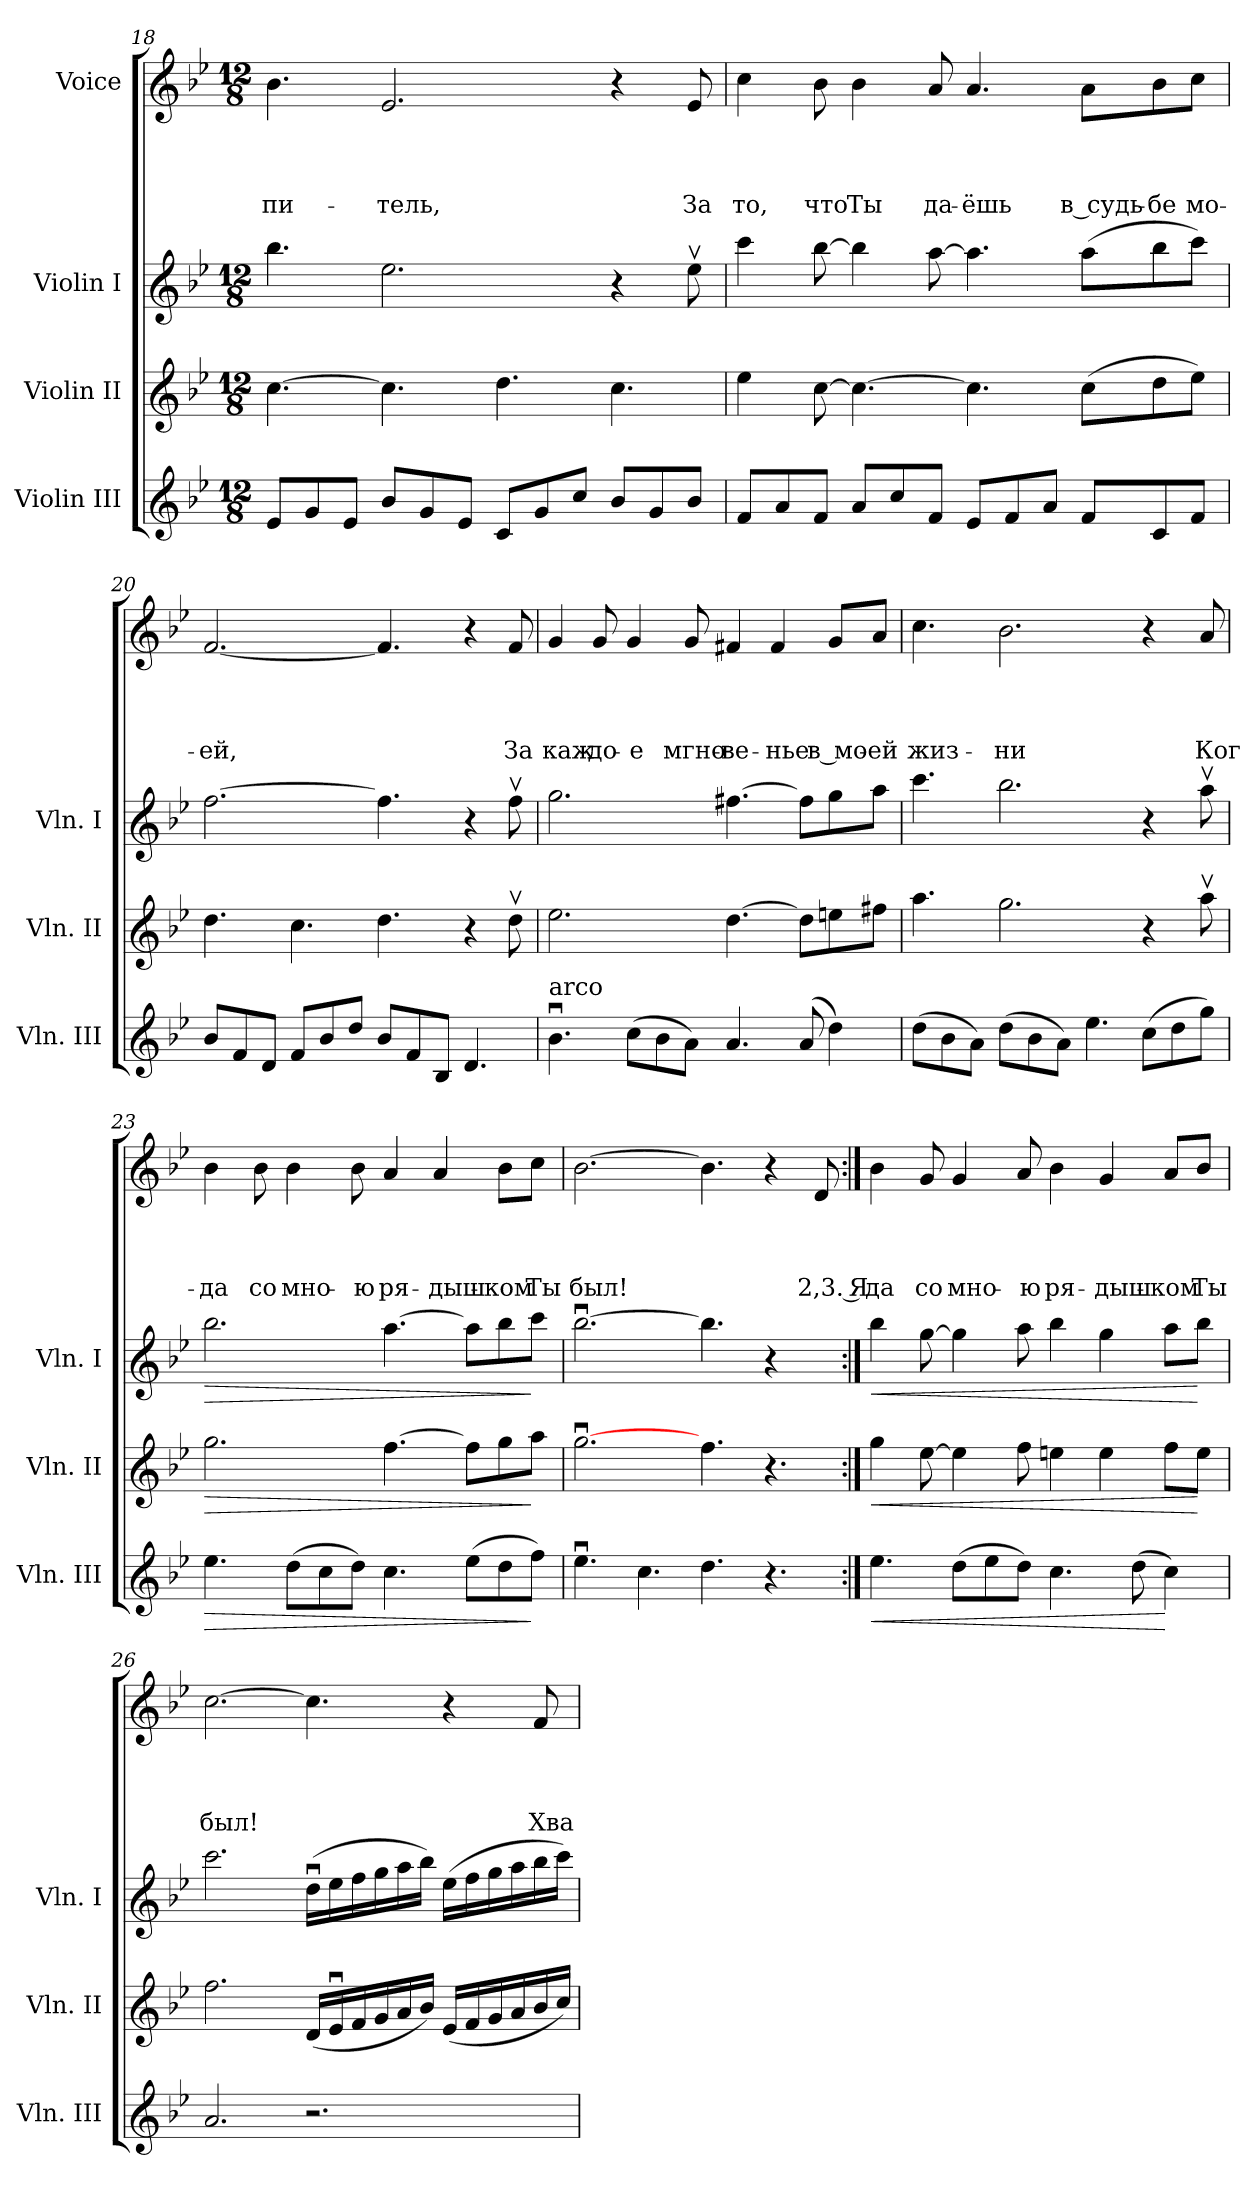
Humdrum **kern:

**kern	**dynam	**kern	**dynam	**kern	**dynam	**kern	**text	**text	**text	**text
*part4	*part4	*part3	*part3	*part2	*part2	*part1	*part1	*part1	*part1	*part1
*staff4	*staff4	*staff3	*staff3	*staff2	*staff2	*staff1	*staff1	*staff1	*staff1	*staff1
*I"Violin III	*	*I"Violin II	*	*I"Violin I	*	*I"Voice	*	*	*	*
*I'Vln. III	*	*I'Vln. II	*	*I'Vln. I	*	*	*	*	*	*
*clefG2	*	*clefG2	*	*clefG2	*	*clefG2	*	*	*	*
*k[b-e-]	*	*k[b-e-]	*	*k[b-e-]	*	*k[b-e-]	*	*	*	*
*B-:	*	*B-:	*	*B-:	*	*B-:	*	*	*	*
*M12/8	*	*M12/8	*	*M12/8	*	*M12/8	*	*	*	*
=18	=18	=18	=18	=18	=18	=18	=18	=18	=18	=18
!	!	!	!	!	!	!	!	!	!	!LO:LY:b
8e-/L	.	[4.cc\	.	4.bb-\	.	4.b-\	.	.	.	-пи-
8g/	.	.	.	.	.	.	.	.	.	.
8e-/J	.	.	.	.	.	.	.	.	.	.
!	!	!	!	!	!	!	!	!	!	!LO:LY:b
8b-/L	.	4.cc\]	.	2.ee-\	.	2.e-/	.	.	.	-тель,
8g/	.	.	.	.	.	.	.	.	.	.
8e-/J	.	.	.	.	.	.	.	.	.	.
8c/L	.	4.dd\	.	.	.	.	.	.	.	.
8g/	.	.	.	.	.	.	.	.	.	.
8cc/J	.	.	.	.	.	.	.	.	.	.
8b-/L	.	4.cc\	.	4r	.	4r	.	.	.	.
8g/	.	.	.	.	.	.	.	.	.	.
!	!	!	!	!	!	!	!	!	!	!LO:LY:b
8b-/J	.	.	.	8ee-v>\	.	8e-/	.	.	.	За
=19	=19	=19	=19	=19	=19	=19	=19	=19	=19	=19
!	!	!	!	!	!	!	!	!	!	!LO:LY:b
8f/L	.	4ee-\	.	4ccc\	.	4cc\	.	.	.	то,
8a/	.	.	.	.	.	.	.	.	.	.
!	!	!	!	!	!	!	!	!	!	!LO:LY:b
8f/J	.	[8cc\	.	[8bb-\	.	8b-\	.	.	.	что
!	!	!	!	!	!	!	!	!	!	!LO:LY:b
8a/L	.	4.cc\_	.	4bb-\]	.	4b-\	.	.	.	Ты
8cc/	.	.	.	.	.	.	.	.	.	.
!	!	!	!	!	!	!	!	!	!	!LO:LY:b
8f/J	.	.	.	[8aa\	.	8a/	.	.	.	да-
!	!	!	!	!	!	!	!	!	!	!LO:LY:b
8e-/L	.	4.cc\]	.	4.aa\]	.	4.a/	.	.	.	-ёшь
8f/	.	.	.	.	.	.	.	.	.	.
8a/J	.	.	.	.	.	.	.	.	.	.
!	!	!	!	!	!	!	!	!	!	!LO:LY:b
8f/L	.	(>8cc\L	.	(>8aa\L	.	8a\L	.	.	.	в судь-
!	!	!	!	!	!	!	!	!	!	!LO:LY:b
8c/	.	8dd\	.	8bb-\	.	8b-\	.	.	.	-бе
!	!	!	!	!	!	!	!	!	!	!LO:LY:b
8f/J	.	8ee-\J)	.	8ccc\J)	.	8cc\J	.	.	.	мо-
!!LO:PB:g=z
=20	=20	=20	=20	=20	=20	=20	=20	=20	=20	=20
!	!	!	!	!	!	!	!	!	!	!LO:LY:b
8b-/L	.	4.dd\	.	[2.ff\	.	[2.f/	.	.	.	-ей,
8f/	.	.	.	.	.	.	.	.	.	.
8d/J	.	.	.	.	.	.	.	.	.	.
8f/L	.	4.cc\	.	.	.	.	.	.	.	.
8b-/	.	.	.	.	.	.	.	.	.	.
8dd/J	.	.	.	.	.	.	.	.	.	.
8b-/L	.	4.dd\	.	4.ff\]	.	4.f/]	.	.	.	.
8f/	.	.	.	.	.	.	.	.	.	.
8B-/J	.	.	.	.	.	.	.	.	.	.
4.d/	.	4r	.	4r	.	4r	.	.	.	.
!	!	!	!	!	!	!	!	!	!	!LO:LY:b
.	.	8ddv>\	.	8ffv>\	.	8f/	.	.	.	За
=21	=21	=21	=21	=21	=21	=21	=21	=21	=21	=21
!LO:TX:a:t=arco	!	!	!	!	!	!	!	!	!	!
!	!	!	!	!	!	!	!	!	!	!LO:LY:b
4.b-u>\	.	2.ee-\	.	2.gg\	.	4g/	.	.	.	каж-
!	!	!	!	!	!	!	!	!	!	!LO:LY:b
.	.	.	.	.	.	8g/	.	.	.	-до-
!	!	!	!	!	!	!	!	!	!	!LO:LY:b
(>8cc\L	.	.	.	.	.	4g/	.	.	.	-е
8b-\	.	.	.	.	.	.	.	.	.	.
!	!	!	!	!	!	!	!	!	!	!LO:LY:b
8a\J)	.	.	.	.	.	8g/	.	.	.	мгно-
!	!	!	!	!	!	!	!	!	!	!LO:LY:b
4.a/	.	[4.dd\	.	[4.ff#X\	.	4f#X/	.	.	.	-ве-
!	!	!	!	!	!	!	!	!	!	!LO:LY:b
.	.	.	.	.	.	4f#/	.	.	.	-нье
(8a/	.	8dd\L]	.	8ff#\L]	.	.	.	.	.	.
!	!	!	!	!	!	!	!	!	!	!LO:LY:b
4dd\)	.	8een\	.	8gg\	.	8g/L	.	.	.	в мо-
!	!	!	!	!	!	!	!	!	!	!LO:LY:b
.	.	8ff#X\J	.	8aa\J	.	8a/J	.	.	.	-ей
=22	=22	=22	=22	=22	=22	=22	=22	=22	=22	=22
!	!	!	!	!	!	!	!	!	!	!LO:LY:b
(>8dd\L	.	4.aa\	.	4.ccc\	.	4.cc\	.	.	.	жиз-
8b-\	.	.	.	.	.	.	.	.	.	.
8a\J)	.	.	.	.	.	.	.	.	.	.
!	!	!	!	!	!	!	!	!	!	!LO:LY:b
(>8dd\L	.	2.gg\	.	2.bb-\	.	2.b-\	.	.	.	-ни
8b-\	.	.	.	.	.	.	.	.	.	.
8a\J)	.	.	.	.	.	.	.	.	.	.
4.ee-\	.	.	.	.	.	.	.	.	.	.
(>8cc\L	.	4r	.	4r	.	4r	.	.	.	.
8dd\	.	.	.	.	.	.	.	.	.	.
!	!	!	!	!	!	!	!	!	!	!LO:LY:b
8gg\J)	.	8aav>\	.	8aav>\	.	8a/	.	.	.	Ког-
!!LO:LB:g=z
=23	=23	=23	=23	=23	=23	=23	=23	=23	=23	=23
!	!LO:HP:b	!	!LO:HP:b	!	!LO:HP:b	!	!	!	!	!LO:LY:b
4.ee-\	>	2.gg\	>	2.bb-\	>	4b-\	.	.	.	-да
!	!	!	!	!	!	!	!	!	!	!LO:LY:b
.	.	.	.	.	.	8b-\	.	.	.	со
!	!	!	!	!	!	!	!	!	!	!LO:LY:b
(>8dd\L	.	.	.	.	.	4b-\	.	.	.	мно-
8cc\	.	.	.	.	.	.	.	.	.	.
!	!	!	!	!	!	!	!	!	!	!LO:LY:b
8dd\J)	.	.	.	.	.	8b-\	.	.	.	-ю
!	!	!	!	!	!	!	!	!	!	!LO:LY:b
4.cc\	.	[4.ff\	.	[4.aa\	.	4a/	.	.	.	ря-
!	!	!	!	!	!	!	!	!	!	!LO:LY:b
.	.	.	.	.	.	4a/	.	.	.	-дыш-
(>8ee-\L	.	8ff\L]	.	8aa\L]	.	.	.	.	.	.
!	!	!	!	!	!	!	!	!	!	!LO:LY:b
8dd\	.	8gg\	.	8bb-\	.	8b-\L	.	.	.	-ком
!	!	!	!	!	!	!	!	!	!	!LO:LY:b
8ff\J)	]	8aa\J	]	8ccc\J	]	8cc\J	.	.	.	Ты
=24	=24	=24	=24	=24	=24	=24	=24	=24	=24	=24
!	!	!	!	!	!	!	!	!	!	!LO:LY:b
4.ee-u>\	.	[2.ggu>\	.	[2.bb-u>\	.	[2.b-\	.	.	.	был!
4.cc\	.	.	.	.	.	.	.	.	.	.
4.dd\	.	4.ff\	.	4.bb-\]	.	4.b-\]	.	.	.	.
4.r	.	4.r	.	4r	.	4r	.	.	.	.
!	!	!	!	!	!	!	!	!	!	!LO:LY:b
.	.	.	.	8ryy	.	8d/	.	.	.	2,3. Я
=25:|!	=25:|!	=25:|!	=25:|!	=25:|!	=25:|!	=25:|!	=25:|!	=25:|!	=25:|!	=25:|!
!	!LO:HP:b	!	!LO:HP:b	!	!LO:HP:b	!	!	!	!	!LO:LY:b
4.ee-\	<	4gg\	<	4bb-\	<	4b-\	.	.	.	да
!	!	!	!	!	!	!	!	!	!	!LO:LY:b
.	.	[8ee-\	.	[8gg\	.	8g/	.	.	.	со
!	!	!	!	!	!	!	!	!	!	!LO:LY:b
(>8dd\L	.	4ee-\]	.	4gg\]	.	4g/	.	.	.	мно-
8ee-\	.	.	.	.	.	.	.	.	.	.
!	!	!	!	!	!	!	!	!	!	!LO:LY:b
8dd\J)	.	8ff\	.	8aa\	.	8a/	.	.	.	-ю
!	!	!	!	!	!	!	!	!	!	!LO:LY:b
4.cc\	.	4een\	.	4bb-\	.	4b-\	.	.	.	ря-
!	!	!	!	!	!	!	!	!	!	!LO:LY:b
.	.	4ee\	.	4gg\	.	4g/	.	.	.	-дыш-
(>8dd\	.	.	.	.	.	.	.	.	.	.
!	!	!	!	!	!	!	!	!	!	!LO:LY:b
4cc\)	[	8ff\L	.	8aa\L	.	8a/L	.	.	.	-ком
!	!	!	!	!	!	!	!	!	!	!LO:LY:b
.	.	8ee\J	[	8bb-\J	[	8b-/J	.	.	.	Ты
!!LO:PB:g=z
=26	=26	=26	=26	=26	=26	=26	=26	=26	=26	=26
!	!	!	!	!	!	!	!	!	!	!LO:LY:b
2.a/	.	2.ff\	.	2.ccc\	.	[2.cc\	.	.	.	был!
2.r	.	(<16d/LL	.	(>16ddu>\LL	.	4.cc\]	.	.	.	.
.	.	16e-u>/	.	16ee-\	.	.	.	.	.	.
.	.	16f/	.	16ff\	.	.	.	.	.	.
.	.	16g/	.	16gg\	.	.	.	.	.	.
.	.	16a/	.	16aa\	.	.	.	.	.	.
.	.	16b-/JJ)	.	16bb-\JJ)	.	.	.	.	.	.
.	.	(<16e-/LL	.	(>16ee-\LL	.	4r	.	.	.	.
.	.	16f/	.	16ff\	.	.	.	.	.	.
.	.	16g/	.	16gg\	.	.	.	.	.	.
.	.	16a/	.	16aa\	.	.	.	.	.	.
!	!	!	!	!	!	!	!	!	!	!LO:LY:b
.	.	16b-/	.	16bb-\	.	8f/	.	.	.	Хва-
.	.	16cc/JJ)	.	16ccc\JJ)	.	.	.	.	.	.
=	=	=	=	=	=	=	=	=	=	=
*-	*-	*-	*-	*-	*-	*-	*-	*-	*-	*-
